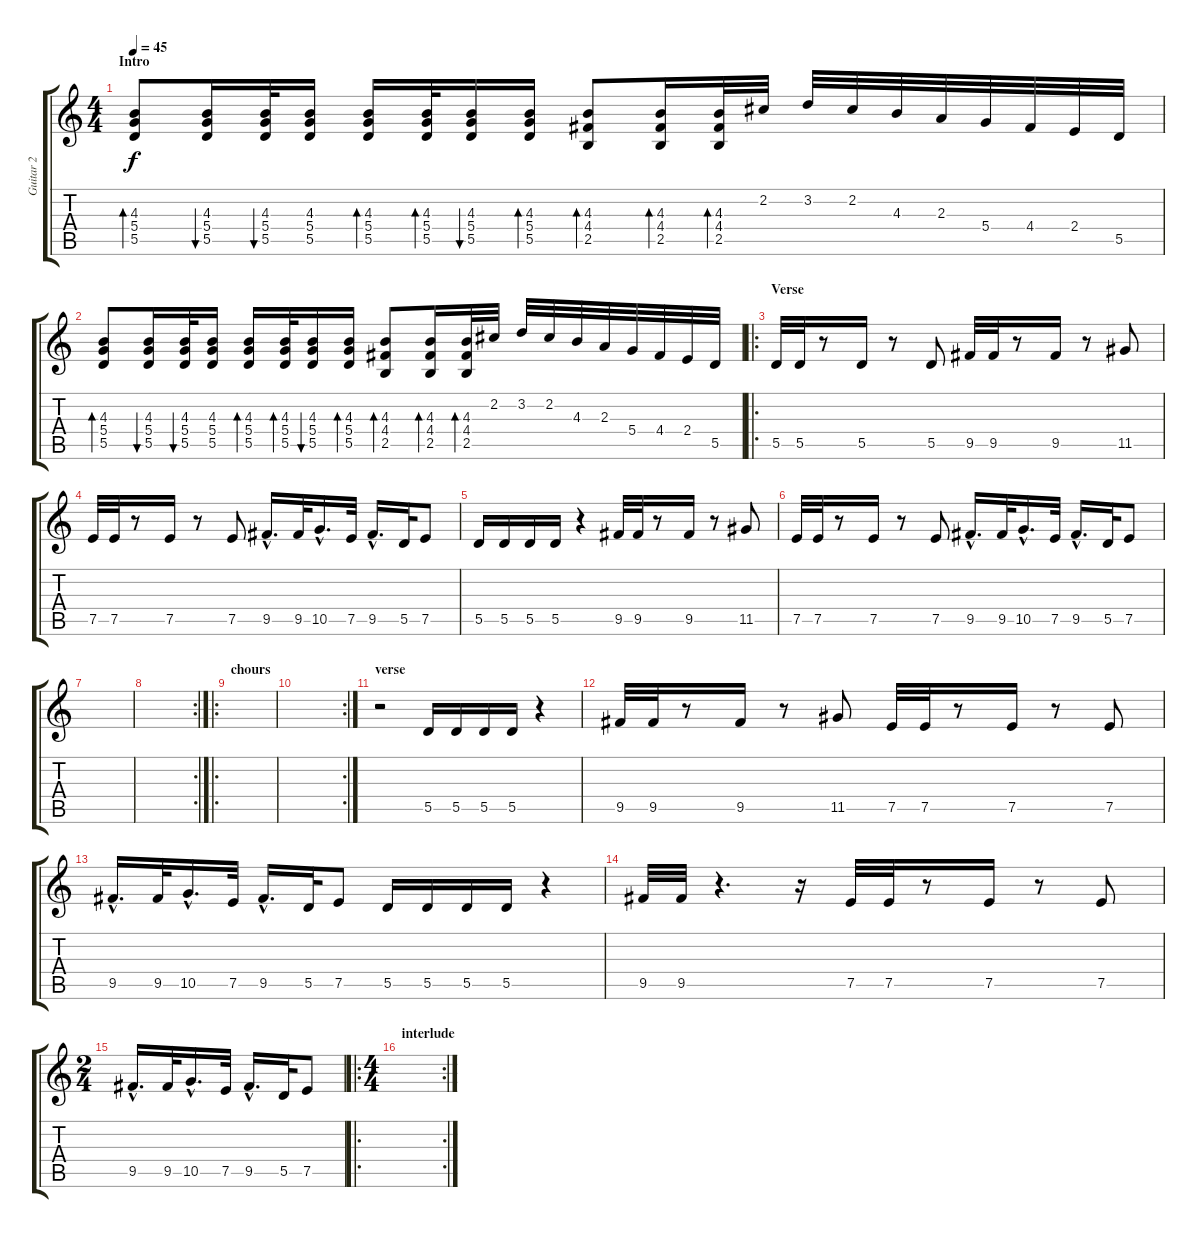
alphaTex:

\track ("Guitar 2" "Guitar 2") {instrument acousticguitarsteel}
\staff {score tabs}
\tuning (E4 B3 G3 D3 A2 E2) {hide}
\ts (4 4)
\section ("" "Intro")
\tempo 45
\clef g2
\ks c
(4.3 5.4 5.5).8{bd 60 dy f instrument acousticguitarsteel} (4.3 5.4 5.5).16{bu 60} (4.3 5.4 5.5).32{bu 60} (4.3 5.4 5.5).16 (4.3 5.4 5.5).16{bd 60} (4.3 5.4 5.5).32{bd 60} (4.3 5.4 5.5).16{bu 60} (4.3 5.4 5.5).16{bd 60} (4.3 4.4 2.5).8{bd 60} (4.3 4.4 2.5).16{bd 60} (4.3 4.4 2.5).32{bd 60} 2.2.32 3.2.32 2.2.32 4.3.32 2.3.32 5.4.32 4.4.32 2.4.32 5.5.32 |
(4.3 5.4 5.5).8{bd 60} (4.3 5.4 5.5).16{bu 60} (4.3 5.4 5.5).32{bu 60} (4.3 5.4 5.5).16 (4.3 5.4 5.5).16{bd 60} (4.3 5.4 5.5).32{bd 60} (4.3 5.4 5.5).16{bu 60} (4.3 5.4 5.5).16{bd 60} (4.3 4.4 2.5).8{bd 60} (4.3 4.4 2.5).16{bd 60} (4.3 4.4 2.5).32{bd 60} 2.2.32 3.2.32 2.2.32 4.3.32 2.3.32 5.4.32 4.4.32 2.4.32 5.5.32 |
\ro
\section ("" "Verse")
5.5.32{volume 11 instrument distortionguitar} 5.5.32 r.8 5.5.16 r.8 5.5.8 9.5.32 9.5.32 r.8 9.5.16 r.8 11.5.8 |
7.5.32 7.5.32 r.8 7.5.16 r.8 7.5.8 9.5{hac}.16{d} 9.5.32 10.5{hac}.16{d} 7.5.32 9.5{hac}.16{d} 5.5.32 7.5.8 |
5.5.16 5.5.16 5.5.16 5.5.16 r.4 9.5.32 9.5.32 r.8 9.5.16 r.8 11.5.8 |
7.5.32 7.5.32 r.8 7.5.16 r.8 7.5.8 9.5{hac}.16{d} 9.5.32 10.5{hac}.16{d} 7.5.32 9.5{hac}.16{d} 5.5.32 7.5.8 |
|
\rc 2
|
\ro
\section ("" "chours")
|
\rc 2
|
\section ("" "verse")
r.2 5.5.16 5.5.16 5.5.16 5.5.16 r.4 |
9.5.32 9.5.32 r.8 9.5.16 r.8 11.5.8 7.5.32 7.5.32 r.8 7.5.16 r.8 7.5.8 |
9.5{hac}.16{d} 9.5.32 10.5{hac}.16{d} 7.5.32 9.5{hac}.16{d} 5.5.32 7.5.8 5.5.16 5.5.16 5.5.16 5.5.16 r.4 |
9.5.32 9.5.32 r.4{d} r.16 7.5.32 7.5.32 r.8 7.5.16 r.8 7.5.8 |
\ts (2 4)
9.5{hac}.16{d} 9.5.32 10.5{hac}.16{d} 7.5.32 9.5{hac}.16{d} 5.5.32 7.5.8 |
\ro
\rc 2
\ts (4 4)
\section ("" "interlude")
